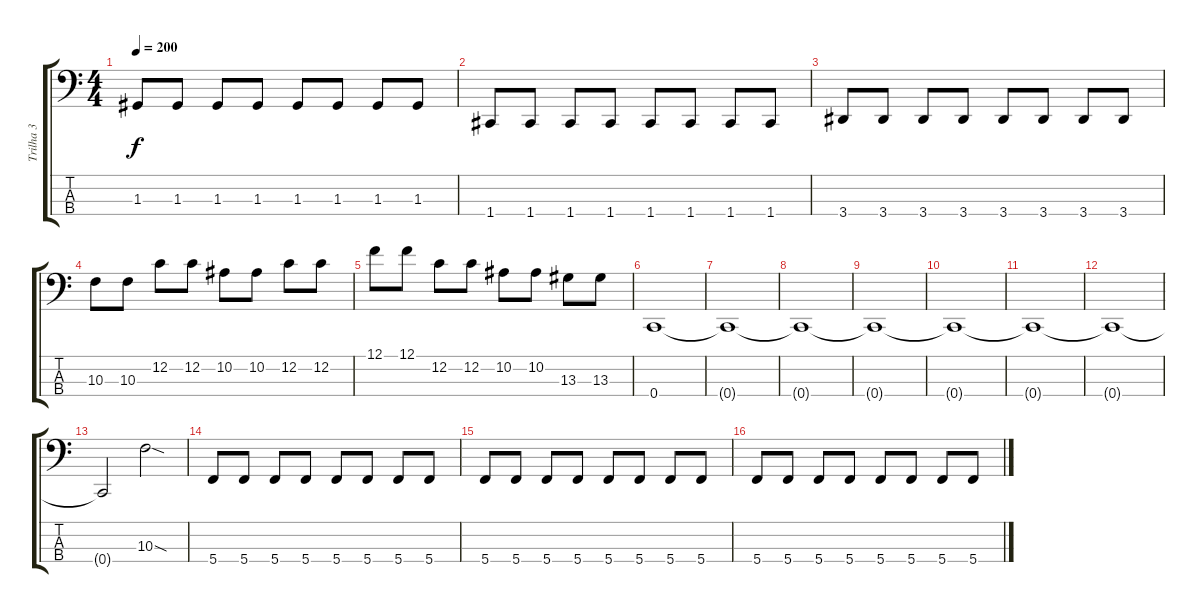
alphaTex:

\track ("Trilha 3" "Trilha 3") {instrument electricbassfinger}
\staff {score tabs}
\tuning (F2 C2 G1 C1) {hide}
\ts (4 4)
\tempo 200
\clef f4
\ks c
1.3.8{dy f} 1.3.8 1.3.8 1.3.8 1.3.8 1.3.8 1.3.8 1.3.8 |
1.4.8 1.4.8 1.4.8 1.4.8 1.4.8 1.4.8 1.4.8 1.4.8 |
3.4.8 3.4.8 3.4.8 3.4.8 3.4.8 3.4.8 3.4.8 3.4.8 |
10.3.8 10.3.8 12.2.8 12.2.8 10.2.8 10.2.8 12.2.8 12.2.8 |
12.1.8 12.1.8 12.2.8 12.2.8 10.2.8 10.2.8 13.3.8 13.3.8 |
0.4.1 |
0.4{t}.1 |
0.4{t}.1 |
0.4{t}.1 |
0.4{t}.1 |
0.4{t}.1 |
0.4{t}.1 |
0.4{t}.2 10.3{sod}.2 |
5.4.8 5.4.8 5.4.8 5.4.8 5.4.8 5.4.8 5.4.8 5.4.8 |
5.4.8 5.4.8 5.4.8 5.4.8 5.4.8 5.4.8 5.4.8 5.4.8 |
5.4.8 5.4.8 5.4.8 5.4.8 5.4.8 5.4.8 5.4.8 5.4.8
